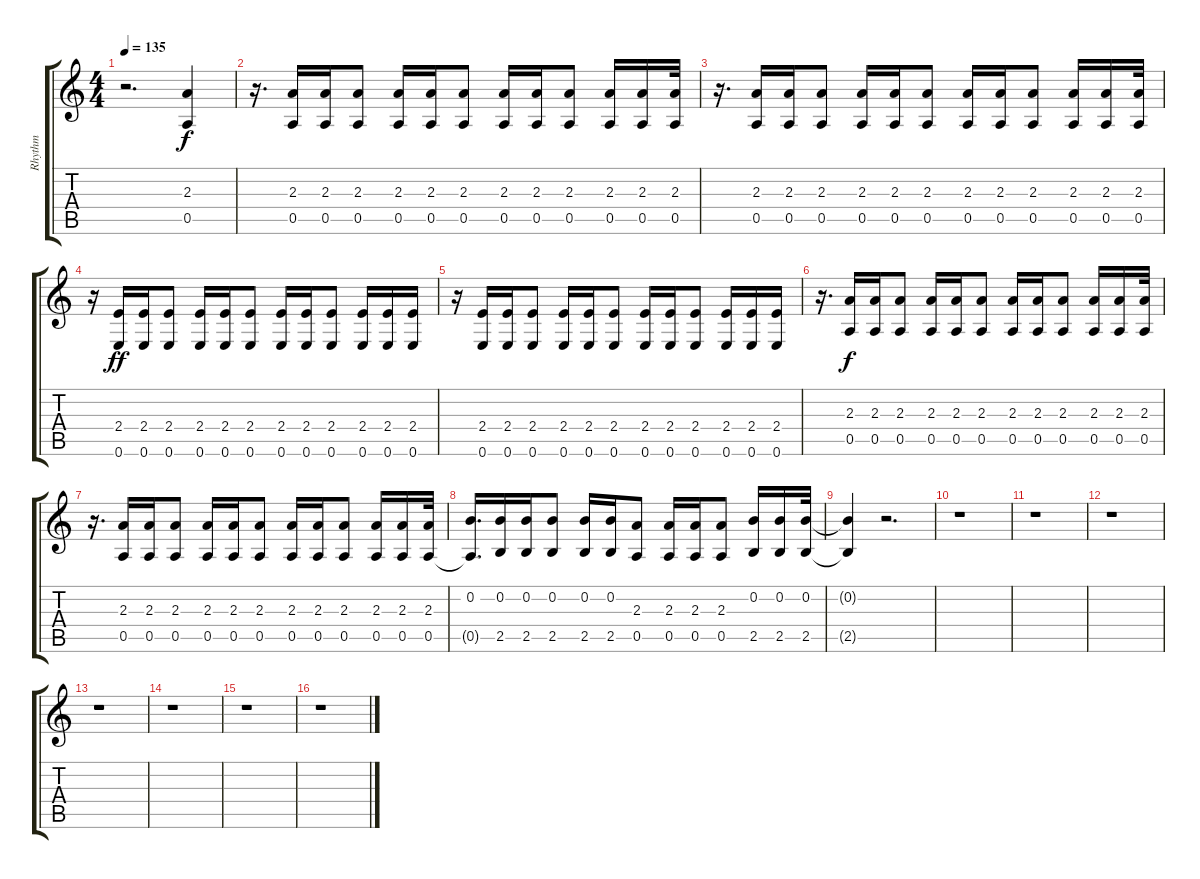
\track ("Rhythm" "Rhythm") {instrument distortionguitar}
\staff {score tabs}
\tuning (E4 B3 G3 D3 A2 E2) {hide}
\ts (4 4)
\tempo 135
\clef g2
\ks c
r.2{d dy ff} (2.3 0.5).4{dy f} |
r.16{d} (2.3 0.5).16 (2.3 0.5).16 (2.3 0.5).8 (2.3 0.5).16 (2.3 0.5).16 (2.3 0.5).8 (2.3 0.5).16 (2.3 0.5).16 (2.3 0.5).8 (2.3 0.5).16 (2.3 0.5).16 (2.3 0.5).32 |
r.16{d} (2.3 0.5).16 (2.3 0.5).16 (2.3 0.5).8 (2.3 0.5).16 (2.3 0.5).16 (2.3 0.5).8 (2.3 0.5).16 (2.3 0.5).16 (2.3 0.5).8 (2.3 0.5).16 (2.3 0.5).16 (2.3 0.5).32 |
r.16 (2.4 0.6).16{dy ff} (2.4 0.6).16 (2.4 0.6).8 (2.4 0.6).16 (2.4 0.6).16 (2.4 0.6).8 (2.4 0.6).16 (2.4 0.6).16 (2.4 0.6).8 (2.4 0.6).16 (2.4 0.6).16 (2.4 0.6).16 |
r.16 (2.4 0.6).16 (2.4 0.6).16 (2.4 0.6).8 (2.4 0.6).16 (2.4 0.6).16 (2.4 0.6).8 (2.4 0.6).16 (2.4 0.6).16 (2.4 0.6).8 (2.4 0.6).16 (2.4 0.6).16 (2.4 0.6).16 |
r.16{d} (2.3 0.5).16{dy f} (2.3 0.5).16 (2.3 0.5).8 (2.3 0.5).16 (2.3 0.5).16 (2.3 0.5).8 (2.3 0.5).16 (2.3 0.5).16 (2.3 0.5).8 (2.3 0.5).16 (2.3 0.5).16 (2.3 0.5).32 |
r.16{d} (2.3 0.5).16 (2.3 0.5).16 (2.3 0.5).8 (2.3 0.5).16 (2.3 0.5).16 (2.3 0.5).8 (2.3 0.5).16 (2.3 0.5).16 (2.3 0.5).8 (2.3 0.5).16 (2.3 0.5).16 (2.3 0.5).32 |
(0.2 0.5{t}).16{d} (0.2 2.5).16 (0.2 2.5).16 (0.2 2.5).8 (0.2 2.5).16 (0.2 2.5).16 (2.3 0.5).8 (2.3 0.5).16 (2.3 0.5).16 (2.3 0.5).8 (0.2 2.5).16 (0.2 2.5).16 (0.2 2.5).32 |
(0.2{t} 2.5{t}).4 r.2{d} |
r.1 |
r.1 |
r.1 |
r.1 |
r.1 |
r.1 |
r.1
